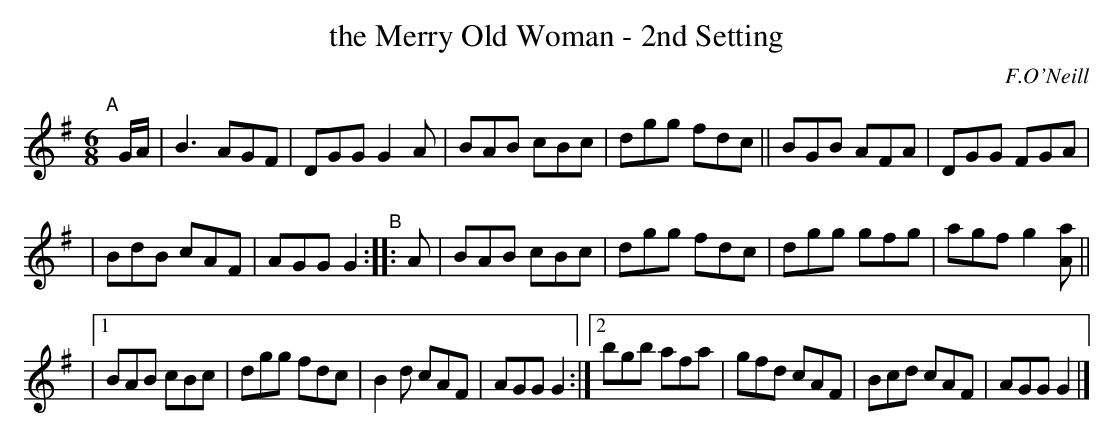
X:1
T: the Merry Old Woman - 2nd Setting
O: F.O'Neill
M: 6/8
K: G
"^A"[|] G/A/ \
| B3 AGF | DGG G2A | BAB cBc | dgg fdc || BGB AFA | DGG FGA |
| BdB cAF | AGG G2 "^B":: A | BAB cBc | dgg fdc | dgg gfg | agf g2 [aA] ||
|[1 BAB cBc | dgg fdc | B2d cAF | AGG G2 :|[2 bgb afa | gfd cAF | Bcd cAF | AGG G2 |]
